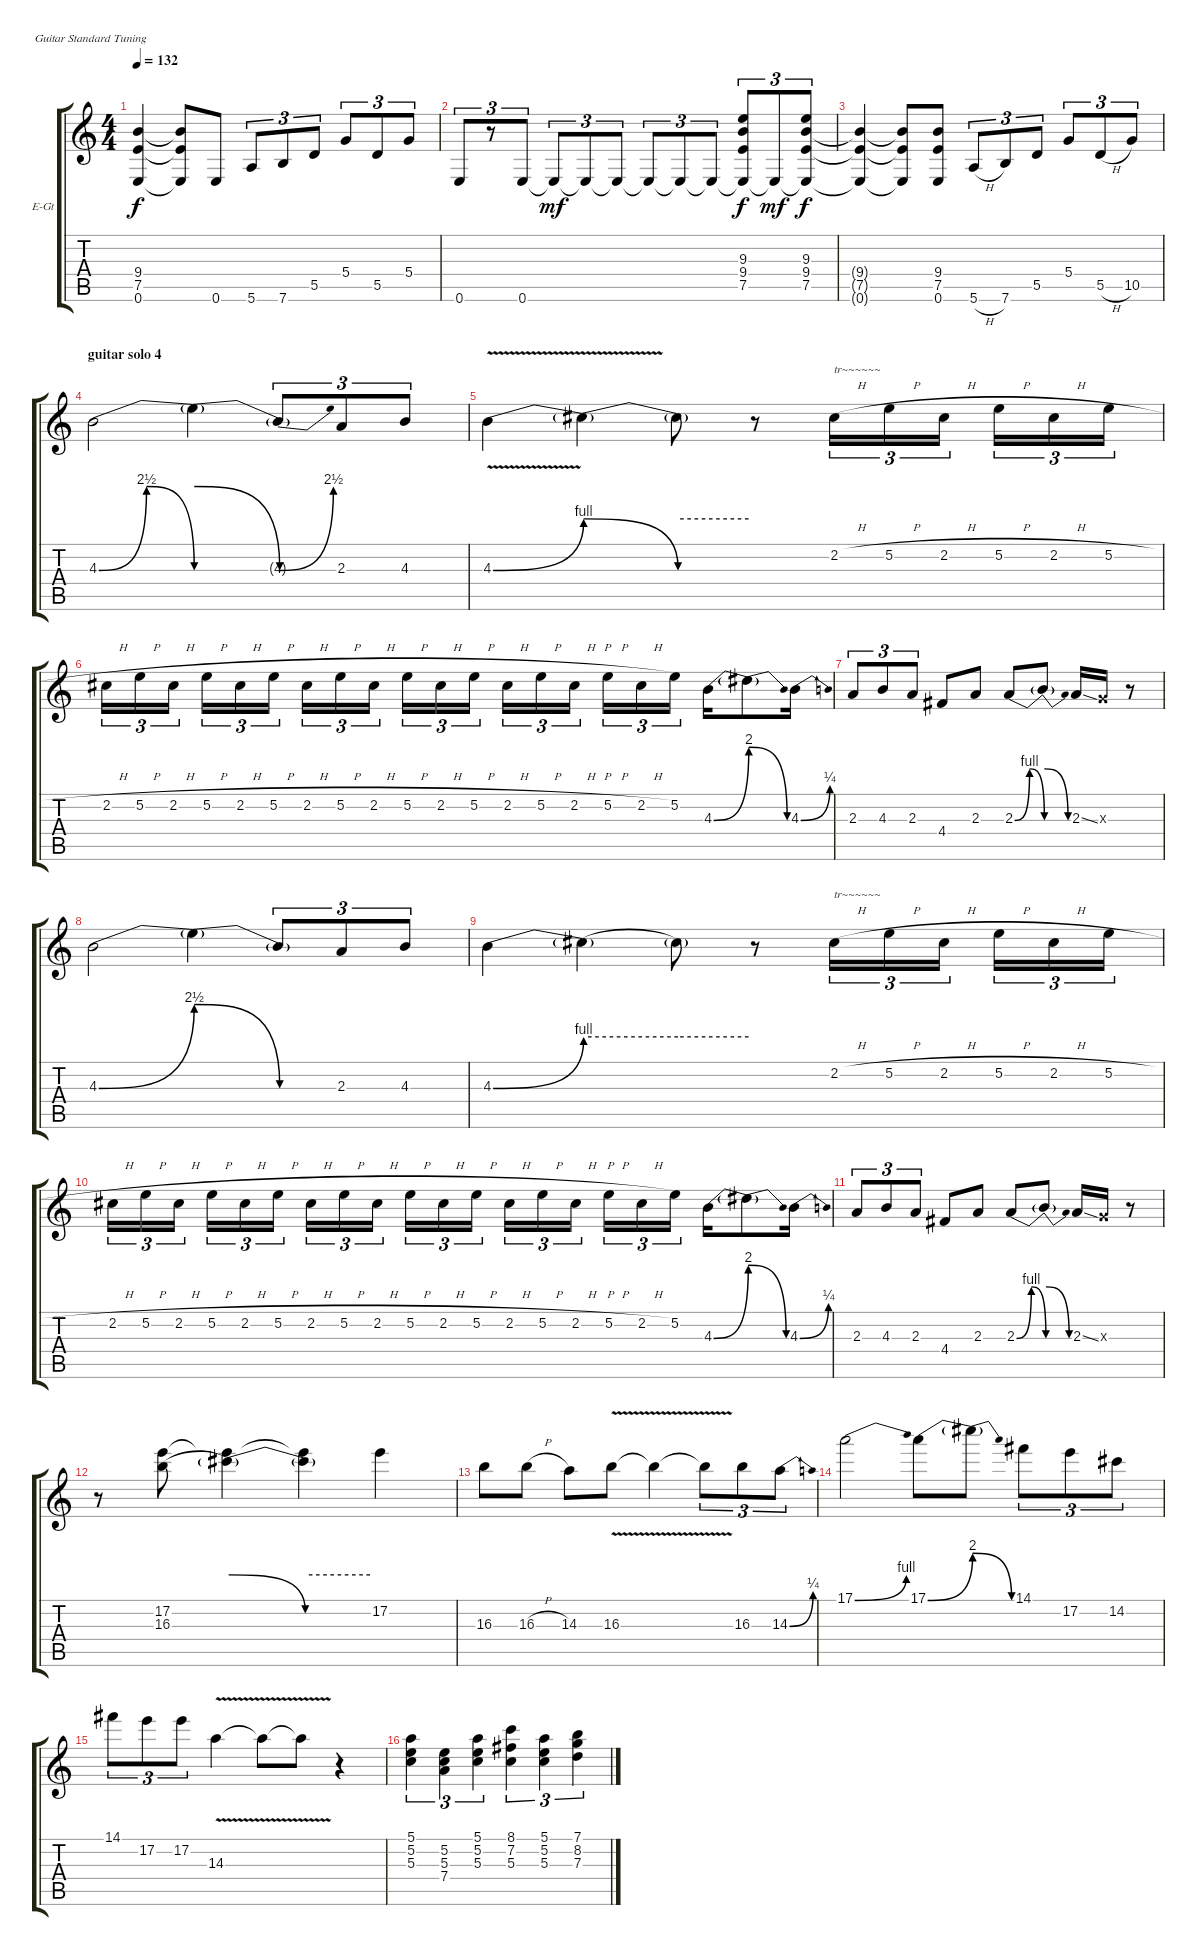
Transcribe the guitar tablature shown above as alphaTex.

\bracketExtendMode groupsimilarinstruments
\firstSystemTrackNameOrientation horizontal
\otherSystemsTrackNameOrientation horizontal
\track ("fills" "E-Gt") {multiBarRest instrument distortionguitar}
\staff {score tabs}
\tuning (E4 B3 G3 D3 A2 E2)
\ts (4 4)
\tempo 132
\clef g2
\ks c
(9.4{t} 7.5{t} 0.6{t}).4{dy f} (9.4{t} 7.5{t} 0.6{t}).8 0.6.8 5.6.8{tu (3 2)} 7.6.8{tu (3 2)} 5.5.8{tu (3 2)} 5.4.8{tu (3 2)} 5.5.8{tu (3 2)} 5.4.8{tu (3 2)} |
0.6.8{tu (3 2)} r.8{tu (3 2)} 0.6.8{tu (3 2)} 0.6{t}.8{tu (3 2) dy mf} 0.6{t}.8{tu (3 2)} 0.6{t}.8{tu (3 2)} 0.6{t}.8{tu (3 2)} 0.6{t}.8{tu (3 2)} 0.6{t}.8{tu (3 2)} (9.3 9.4 7.5 0.6{t}).8{tu (3 2) dy f} 0.6{t}.8{tu (3 2) dy mf} (9.3 9.4 7.5 0.6{t}).8{tu (3 2) dy f} |
(9.4{t} 7.5{t} 0.6{t}).4 (9.4{t} 7.5{t} 0.6{t}).8 (9.4 7.5 0.6).8 5.6{h}.8{tu (3 2)} 7.6.8{tu (3 2)} 5.5.8{tu (3 2)} 5.4.8{tu (3 2)} 5.5{h}.8{tu (3 2)} 10.5.8{tu (3 2)} |
\section ("" "guitar solo 4")
4.3{be (bendrelease 0 0 30 10 30 10 60 0)}.2 4.3{be (release 0 10 60 0) t}.4 4.3{be (bend 0 0 60 10) t}.8{tu (3 2)} 2.3.8{tu (3 2)} 4.3.8{tu (3 2)} |
4.3{be (bend 0 0 60 4) v}.4 4.3{be (release 0 4 60 0) t}.4 4.3{be (hold 0 4 60 4) t}.8 r.8 2.2{h}.16{tu (3 2) txt "tr~~~~~~"} 5.2{h}.16{tu (3 2)} 2.2{h}.16{tu (3 2)} 5.2{h}.16{tu (3 2)} 2.2{h}.16{tu (3 2)} 5.2{h}.16{tu (3 2)} |
2.2{h}.16{tu (3 2)} 5.2{h}.16{tu (3 2)} 2.2{h}.16{tu (3 2)} 5.2{h}.16{tu (3 2)} 2.2{h}.16{tu (3 2)} 5.2{h}.16{tu (3 2)} 2.2{h}.16{tu (3 2)} 5.2{h}.16{tu (3 2)} 2.2{h}.16{tu (3 2)} 5.2{h}.16{tu (3 2)} 2.2{h}.16{tu (3 2)} 5.2{h}.16{tu (3 2)} 2.2{h}.16{tu (3 2)} 5.2{h}.16{tu (3 2)} 2.2{h}.16{tu (3 2)} 5.2{h}.16{tu (3 2)} 2.2{h}.16{tu (3 2)} 5.2.16{tu (3 2)} 4.3{be (bend 0 0 60 8)}.16 4.3{be (release 0 8 60 0) t}.8 4.3{be (bend 0 0 60 1)}.16 |
2.3.8{tu (3 2)} 4.3.8{tu (3 2)} 2.3.8{tu (3 2)} 4.4.8 2.3.8 2.3{be (bendrelease 0 0 30 4 30 4 60 0)}.8{txt " "} 2.3{be (release 0 4 60 0) t}.8 2.3{ss}.16 0.3{x}.16 r.8 |
4.3{be (bend 0 0 60 10)}.2 4.3{be (release 0 10 60 0) t}.4 4.3{be (hold 0 0 60 0) t}.8{tu (3 2)} 2.3.8{tu (3 2)} 4.3.8{tu (3 2)} |
4.3{be (bend 0 0 60 4)}.4 4.3{be (hold 0 4 60 4) t}.4 4.3{be (hold 0 4 60 4) t}.8 r.8 2.2{h}.16{tu (3 2) txt "tr~~~~~~"} 5.2{h}.16{tu (3 2)} 2.2{h}.16{tu (3 2)} 5.2{h}.16{tu (3 2)} 2.2{h}.16{tu (3 2)} 5.2{h}.16{tu (3 2)} |
2.2{h}.16{tu (3 2)} 5.2{h}.16{tu (3 2)} 2.2{h}.16{tu (3 2)} 5.2{h}.16{tu (3 2)} 2.2{h}.16{tu (3 2)} 5.2{h}.16{tu (3 2)} 2.2{h}.16{tu (3 2)} 5.2{h}.16{tu (3 2)} 2.2{h}.16{tu (3 2)} 5.2{h}.16{tu (3 2)} 2.2{h}.16{tu (3 2)} 5.2{h}.16{tu (3 2)} 2.2{h}.16{tu (3 2)} 5.2{h}.16{tu (3 2)} 2.2{h}.16{tu (3 2)} 5.2{h}.16{tu (3 2)} 2.2{h}.16{tu (3 2)} 5.2.16{tu (3 2)} 4.3{be (bend 0 0 60 8)}.16 4.3{be (release 0 8 60 0) t}.8 4.3{be (bend 0 0 60 1)}.16 |
2.3.8{tu (3 2)} 4.3.8{tu (3 2)} 2.3.8{tu (3 2)} 4.4.8 2.3.8 2.3{be (bendrelease 0 0 30 4 30 4 60 0)}.8{txt " "} 2.3{be (release 0 4 60 0) t}.8 2.3{ss}.16 0.3{x}.16 r.8 |
r.8 (17.2 16.3{be (hold 0 0 60 0)}).8 (17.2{t} 16.3{be (release 0 4 60 0) t}).4 (17.2{t} 16.3{be (hold 0 4 60 4) t}).4 17.2.4{txt " "} |
16.3.8{txt " "} 16.3{h}.8 14.3.8 16.3{v}.8 16.3{v t}.4 16.3{v t}.8{tu (3 2)} 16.3.8{tu (3 2)} 14.3{be (bend 0 0 60 1)}.8{tu (3 2)} |
17.1{be (bend 0 0 60 4)}.2 17.1{be (bend 0 0 60 8)}.8 17.1{be (release 0 8 60 0) t}.8 14.1.8{tu (3 2)} 17.2.8{tu (3 2)} 14.2.8{tu (3 2)} |
14.1.8{tu (3 2)} 17.2.8{tu (3 2)} 17.2.8{tu (3 2)} 14.3{v}.4 14.3{v t}.8 14.3{v t}.8 r.4 |
(5.1 5.2 5.3).4{tu (3 2)} (5.2 5.3 7.4).4{tu (3 2)} (5.1 5.2 5.3).4{tu (3 2)} (8.1 7.2 5.3).4{tu (3 2)} (5.1 5.2 5.3).4{tu (3 2)} (7.1 8.2 7.3).4{tu (3 2)}
